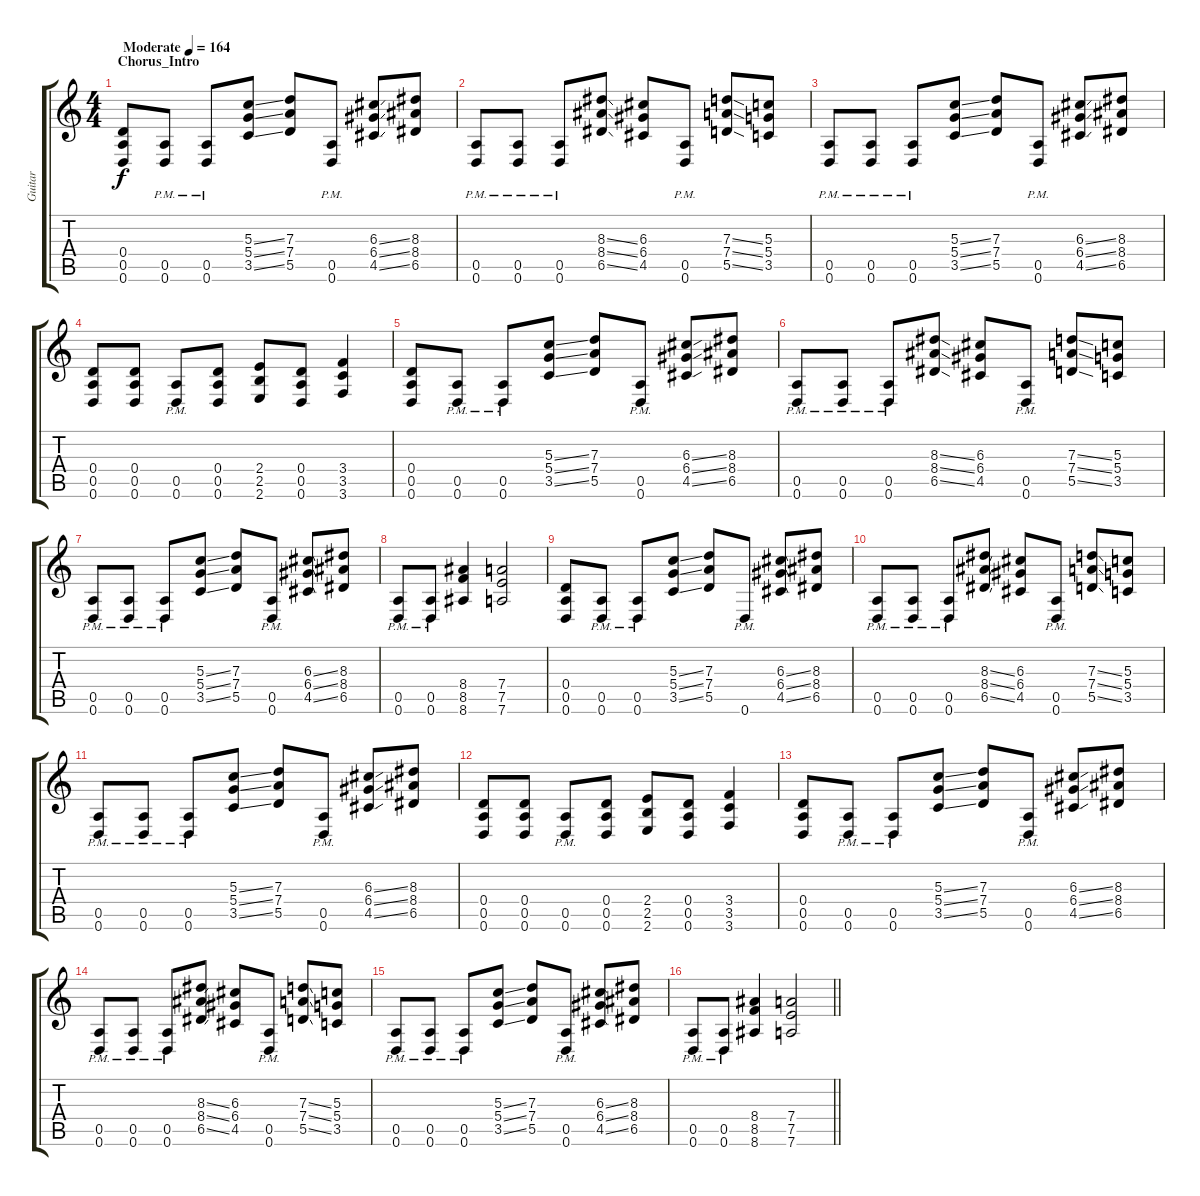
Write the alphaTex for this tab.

\track ("Guitar" "Guitar") {instrument distortionguitar}
\staff {score tabs}
\tuning (E4 B3 G3 D3 A2 D2) {hide}
\ts (4 4)
\section ("" "Chorus_Intro")
\tempo (164 "Moderate")
\clef g2
\ks c
(0.4 0.5 0.6).8{dy f instrument distortionguitar} (0.5{pm} 0.6{pm}).8 (0.5{pm} 0.6{pm}).8 (5.3{ss} 5.4{ss} 3.5{ss}).8 (7.3 7.4 5.5).8 (0.5{pm} 0.6{pm}).8 (6.3{ss} 6.4{ss} 4.5{ss}).8 (8.3 8.4 6.5).8 |
(0.5{pm} 0.6{pm}).8 (0.5{pm} 0.6{pm}).8 (0.5{pm} 0.6{pm}).8 (8.3{ss} 8.4{ss} 6.5{ss}).8 (6.3 6.4 4.5).8 (0.5{pm} 0.6{pm}).8 (7.3{ss} 7.4{ss} 5.5{ss}).8 (5.3 5.4 3.5).8 |
(0.5{pm} 0.6{pm}).8 (0.5{pm} 0.6{pm}).8 (0.5{pm} 0.6{pm}).8 (5.3{ss} 5.4{ss} 3.5{ss}).8 (7.3 7.4 5.5).8 (0.5{pm} 0.6{pm}).8 (6.3{ss} 6.4{ss} 4.5{ss}).8 (8.3 8.4 6.5).8 |
(0.4 0.5 0.6).8 (0.4 0.5 0.6).8 (0.5{pm} 0.6{pm}).8 (0.4 0.5 0.6).8 (2.4 2.5 2.6).8 (0.4 0.5 0.6).8 (3.4 3.5 3.6).4 |
(0.4 0.5 0.6).8 (0.5{pm} 0.6{pm}).8 (0.5{pm} 0.6{pm}).8 (5.3{ss} 5.4{ss} 3.5{ss}).8 (7.3 7.4 5.5).8 (0.5{pm} 0.6{pm}).8 (6.3{ss} 6.4{ss} 4.5{ss}).8 (8.3 8.4 6.5).8 |
(0.5{pm} 0.6{pm}).8 (0.5{pm} 0.6{pm}).8 (0.5{pm} 0.6{pm}).8 (8.3{ss} 8.4{ss} 6.5{ss}).8 (6.3 6.4 4.5).8 (0.5{pm} 0.6{pm}).8 (7.3{ss} 7.4{ss} 5.5{ss}).8 (5.3 5.4 3.5).8 |
(0.5{pm} 0.6{pm}).8 (0.5{pm} 0.6{pm}).8 (0.5{pm} 0.6{pm}).8 (5.3{ss} 5.4{ss} 3.5{ss}).8 (7.3 7.4 5.5).8 (0.5{pm} 0.6{pm}).8 (6.3{ss} 6.4{ss} 4.5{ss}).8 (8.3 8.4 6.5).8 |
(0.5{pm} 0.6{pm}).8 (0.5{pm} 0.6{pm}).8 (8.4 8.5 8.6).4 (7.4 7.5 7.6).2 |
(0.4 0.5 0.6).8 (0.5{pm} 0.6{pm}).8 (0.5{pm} 0.6{pm}).8 (5.3{ss} 5.4{ss} 3.5{ss}).8 (7.3 7.4 5.5).8 0.6{pm}.8 (6.3{ss} 6.4{ss} 4.5{ss}).8 (8.3 8.4 6.5).8 |
(0.5{pm} 0.6{pm}).8 (0.5{pm} 0.6{pm}).8 (0.5{pm} 0.6{pm}).8 (8.3{ss} 8.4{ss} 6.5{ss}).8 (6.3 6.4 4.5).8 (0.5{pm} 0.6{pm}).8 (7.3{ss} 7.4{ss} 5.5{ss}).8 (5.3 5.4 3.5).8 |
(0.5{pm} 0.6{pm}).8 (0.5{pm} 0.6{pm}).8 (0.5{pm} 0.6{pm}).8 (5.3{ss} 5.4{ss} 3.5{ss}).8 (7.3 7.4 5.5).8 (0.5{pm} 0.6{pm}).8 (6.3{ss} 6.4{ss} 4.5{ss}).8 (8.3 8.4 6.5).8 |
(0.4 0.5 0.6).8 (0.4 0.5 0.6).8 (0.5{pm} 0.6{pm}).8 (0.4 0.5 0.6).8 (2.4 2.5 2.6).8 (0.4 0.5 0.6).8 (3.4 3.5 3.6).4 |
(0.4 0.5 0.6).8 (0.5{pm} 0.6{pm}).8 (0.5{pm} 0.6{pm}).8 (5.3{ss} 5.4{ss} 3.5{ss}).8 (7.3 7.4 5.5).8 (0.5{pm} 0.6{pm}).8 (6.3{ss} 6.4{ss} 4.5{ss}).8 (8.3 8.4 6.5).8 |
(0.5{pm} 0.6{pm}).8 (0.5{pm} 0.6{pm}).8 (0.5{pm} 0.6{pm}).8 (8.3{ss} 8.4{ss} 6.5{ss}).8 (6.3 6.4 4.5).8 (0.5{pm} 0.6{pm}).8 (7.3{ss} 7.4{ss} 5.5{ss}).8 (5.3 5.4 3.5).8 |
(0.5{pm} 0.6{pm}).8 (0.5{pm} 0.6{pm}).8 (0.5{pm} 0.6{pm}).8 (5.3{ss} 5.4{ss} 3.5{ss}).8 (7.3 7.4 5.5).8 (0.5{pm} 0.6{pm}).8 (6.3{ss} 6.4{ss} 4.5{ss}).8 (8.3 8.4 6.5).8 |
\barLineRight lightlight
(0.5{pm} 0.6{pm}).8 (0.5{pm} 0.6{pm}).8 (8.4 8.5 8.6).4 (7.4 7.5 7.6).2
